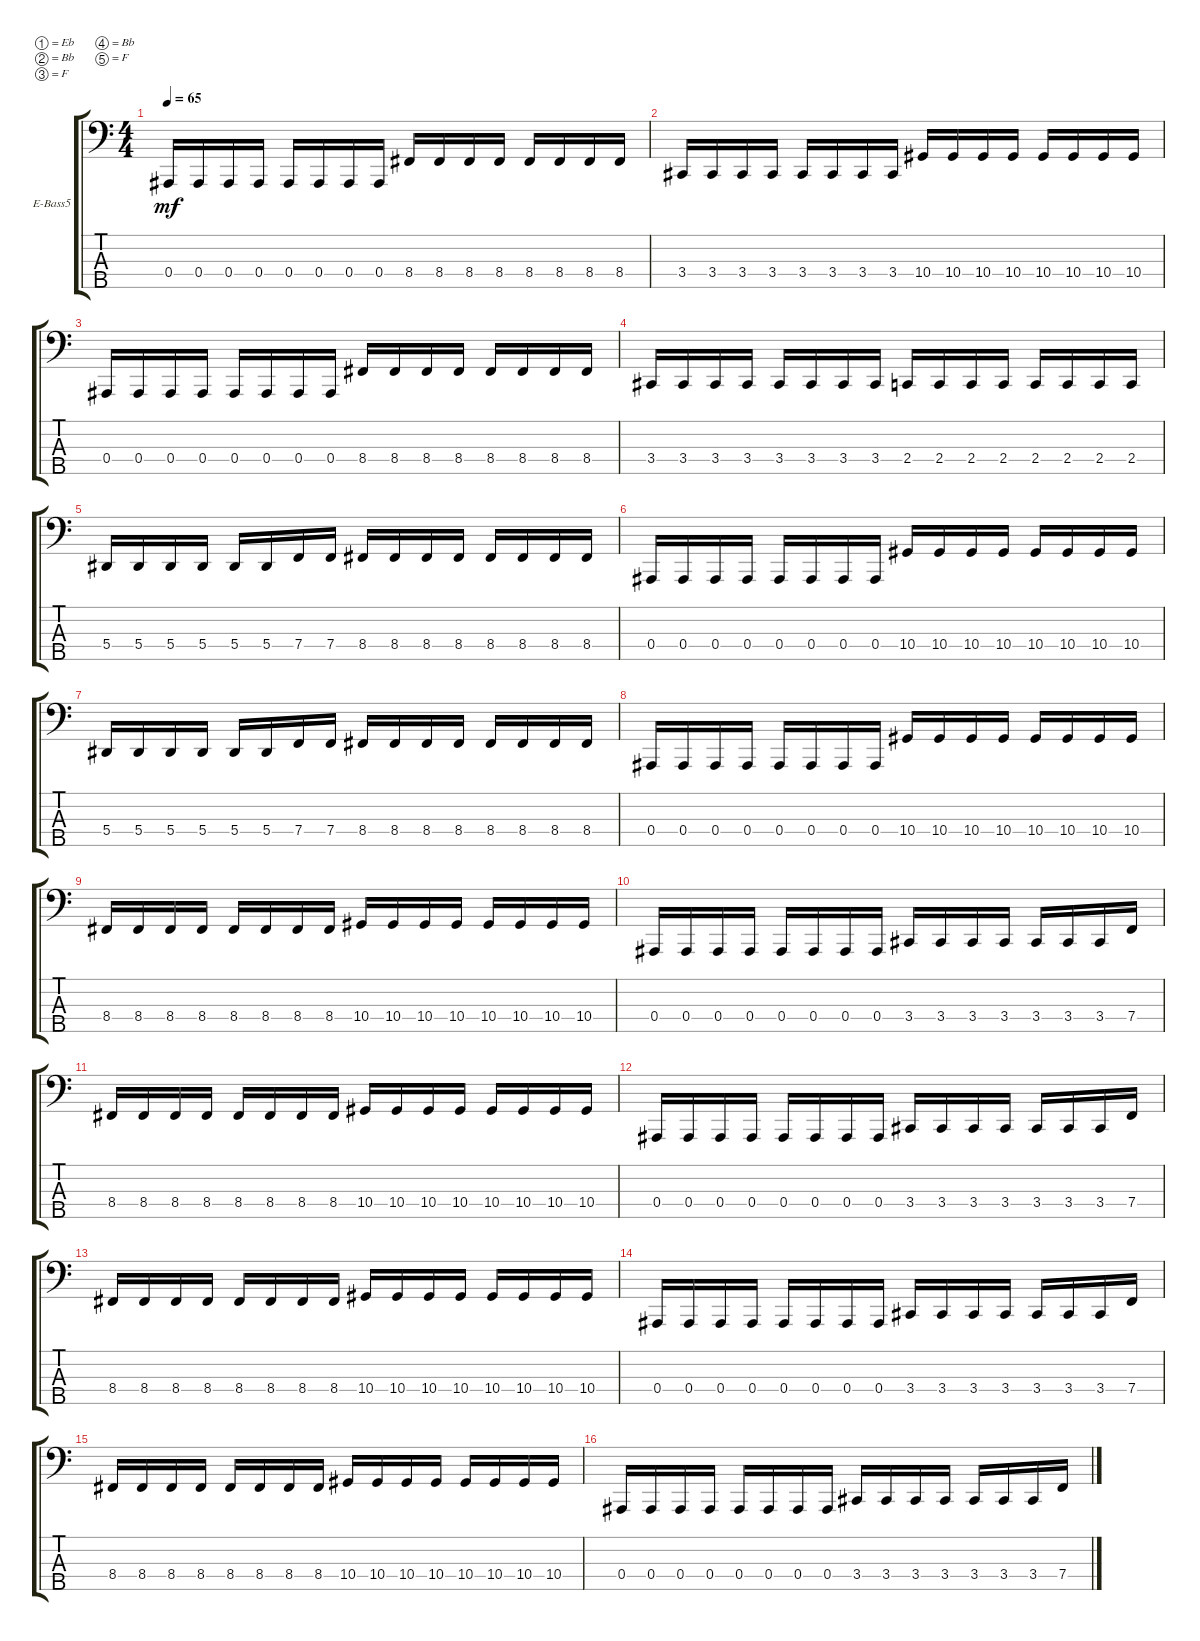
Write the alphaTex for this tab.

\defaultSystemsLayout 4
\bracketExtendMode groupsimilarinstruments
\firstSystemTrackNameOrientation horizontal
\otherSystemsTrackNameOrientation horizontal
\track ("Electric Bass" "E-Bass5") {instrument electricbassfinger}
\staff {score tabs}
\tuning (Eb2 Bb1 F1 Bb0 F0)
\ts (4 4)
\tempo 65
\clef f4
\ks c
0.4.16{dy mf} 0.4.16 0.4.16 0.4.16 0.4.16 0.4.16 0.4.16 0.4.16 8.4.16 8.4.16 8.4.16 8.4.16 8.4.16 8.4.16 8.4.16 8.4.16 |
3.4.16 3.4.16 3.4.16 3.4.16 3.4.16 3.4.16 3.4.16 3.4.16 10.4.16 10.4.16 10.4.16 10.4.16 10.4.16 10.4.16 10.4.16 10.4.16 |
0.4.16 0.4.16 0.4.16 0.4.16 0.4.16 0.4.16 0.4.16 0.4.16 8.4.16 8.4.16 8.4.16 8.4.16 8.4.16 8.4.16 8.4.16 8.4.16 |
3.4.16 3.4.16 3.4.16 3.4.16 3.4.16 3.4.16 3.4.16 3.4.16 2.4.16 2.4.16 2.4.16 2.4.16 2.4.16 2.4.16 2.4.16 2.4.16 |
5.4.16 5.4.16 5.4.16 5.4.16 5.4.16 5.4.16 7.4.16 7.4.16 8.4.16 8.4.16 8.4.16 8.4.16 8.4.16 8.4.16 8.4.16 8.4.16 |
0.4.16 0.4.16 0.4.16 0.4.16 0.4.16 0.4.16 0.4.16 0.4.16 10.4.16 10.4.16 10.4.16 10.4.16 10.4.16 10.4.16 10.4.16 10.4.16 |
5.4.16 5.4.16 5.4.16 5.4.16 5.4.16 5.4.16 7.4.16 7.4.16 8.4.16 8.4.16 8.4.16 8.4.16 8.4.16 8.4.16 8.4.16 8.4.16 |
0.4.16 0.4.16 0.4.16 0.4.16 0.4.16 0.4.16 0.4.16 0.4.16 10.4.16 10.4.16 10.4.16 10.4.16 10.4.16 10.4.16 10.4.16 10.4.16 |
8.4.16 8.4.16 8.4.16 8.4.16 8.4.16 8.4.16 8.4.16 8.4.16 10.4.16 10.4.16 10.4.16 10.4.16 10.4.16 10.4.16 10.4.16 10.4.16 |
0.4.16 0.4.16 0.4.16 0.4.16 0.4.16 0.4.16 0.4.16 0.4.16 3.4.16 3.4.16 3.4.16 3.4.16 3.4.16 3.4.16 3.4.16 7.4.16 |
8.4.16 8.4.16 8.4.16 8.4.16 8.4.16 8.4.16 8.4.16 8.4.16 10.4.16 10.4.16 10.4.16 10.4.16 10.4.16 10.4.16 10.4.16 10.4.16 |
0.4.16 0.4.16 0.4.16 0.4.16 0.4.16 0.4.16 0.4.16 0.4.16 3.4.16 3.4.16 3.4.16 3.4.16 3.4.16 3.4.16 3.4.16 7.4.16 |
8.4.16 8.4.16 8.4.16 8.4.16 8.4.16 8.4.16 8.4.16 8.4.16 10.4.16 10.4.16 10.4.16 10.4.16 10.4.16 10.4.16 10.4.16 10.4.16 |
0.4.16 0.4.16 0.4.16 0.4.16 0.4.16 0.4.16 0.4.16 0.4.16 3.4.16 3.4.16 3.4.16 3.4.16 3.4.16 3.4.16 3.4.16 7.4.16 |
8.4.16 8.4.16 8.4.16 8.4.16 8.4.16 8.4.16 8.4.16 8.4.16 10.4.16 10.4.16 10.4.16 10.4.16 10.4.16 10.4.16 10.4.16 10.4.16 |
0.4.16 0.4.16 0.4.16 0.4.16 0.4.16 0.4.16 0.4.16 0.4.16 3.4.16 3.4.16 3.4.16 3.4.16 3.4.16 3.4.16 3.4.16 7.4.16
